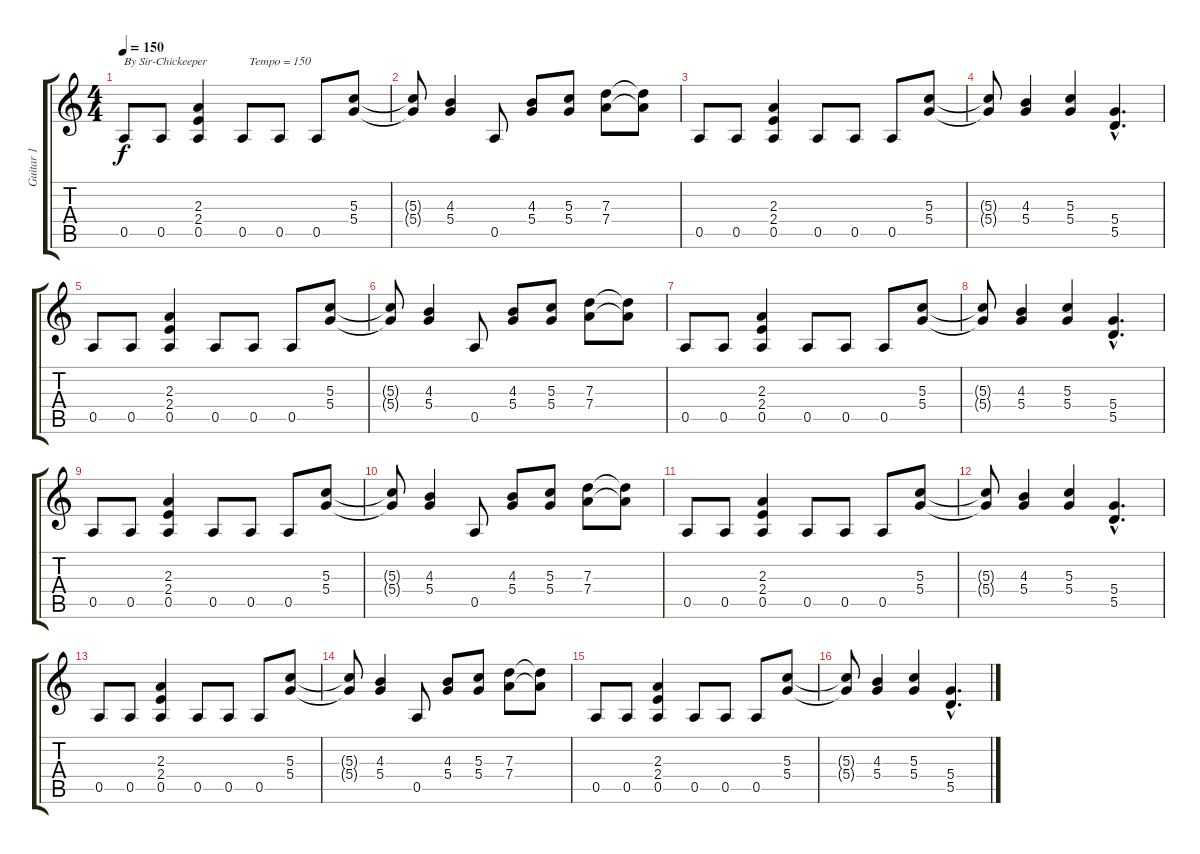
\track ("Guitar 1" "Guitar 1") {instrument distortionguitar}
\staff {score tabs}
\tuning (E4 B3 G3 D3 A2 E2) {hide}
\ts (4 4)
\tempo 150
\clef g2
\ks c
0.5.8{txt "By Sir-Chickeeper              Tempo = 150" dy f instrument distortionguitar} 0.5.8 (2.3 2.4 0.5).4 0.5.8 0.5.8 0.5.8 (5.3 5.4).8 |
(5.3{t} 5.4{t}).8 (4.3 5.4).4 0.5.8 (4.3 5.4).8 (5.3 5.4).8 (7.3 7.4).8 (7.3{t} 7.4{t}).8 |
0.5.8 0.5.8 (2.3 2.4 0.5).4 0.5.8 0.5.8 0.5.8 (5.3 5.4).8 |
(5.3{t} 5.4{t}).8 (4.3 5.4).4 (5.3 5.4).4 (5.4{hac} 5.5{hac}).4{d} |
0.5.8 0.5.8 (2.3 2.4 0.5).4 0.5.8 0.5.8 0.5.8 (5.3 5.4).8 |
(5.3{t} 5.4{t}).8 (4.3 5.4).4 0.5.8 (4.3 5.4).8 (5.3 5.4).8 (7.3 7.4).8 (7.3{t} 7.4{t}).8 |
0.5.8 0.5.8 (2.3 2.4 0.5).4 0.5.8 0.5.8 0.5.8 (5.3 5.4).8 |
(5.3{t} 5.4{t}).8 (4.3 5.4).4 (5.3 5.4).4 (5.4{hac} 5.5{hac}).4{d} |
0.5.8 0.5.8 (2.3 2.4 0.5).4 0.5.8 0.5.8 0.5.8 (5.3 5.4).8 |
(5.3{t} 5.4{t}).8 (4.3 5.4).4 0.5.8 (4.3 5.4).8 (5.3 5.4).8 (7.3 7.4).8 (7.3{t} 7.4{t}).8 |
0.5.8 0.5.8 (2.3 2.4 0.5).4 0.5.8 0.5.8 0.5.8 (5.3 5.4).8 |
(5.3{t} 5.4{t}).8 (4.3 5.4).4 (5.3 5.4).4 (5.4{hac} 5.5{hac}).4{d} |
0.5.8 0.5.8 (2.3 2.4 0.5).4 0.5.8 0.5.8 0.5.8 (5.3 5.4).8 |
(5.3{t} 5.4{t}).8 (4.3 5.4).4 0.5.8 (4.3 5.4).8 (5.3 5.4).8 (7.3 7.4).8 (7.3{t} 7.4{t}).8 |
0.5.8 0.5.8 (2.3 2.4 0.5).4 0.5.8 0.5.8 0.5.8 (5.3 5.4).8 |
(5.3{t} 5.4{t}).8 (4.3 5.4).4 (5.3 5.4).4 (5.4{hac} 5.5{hac}).4{d}
